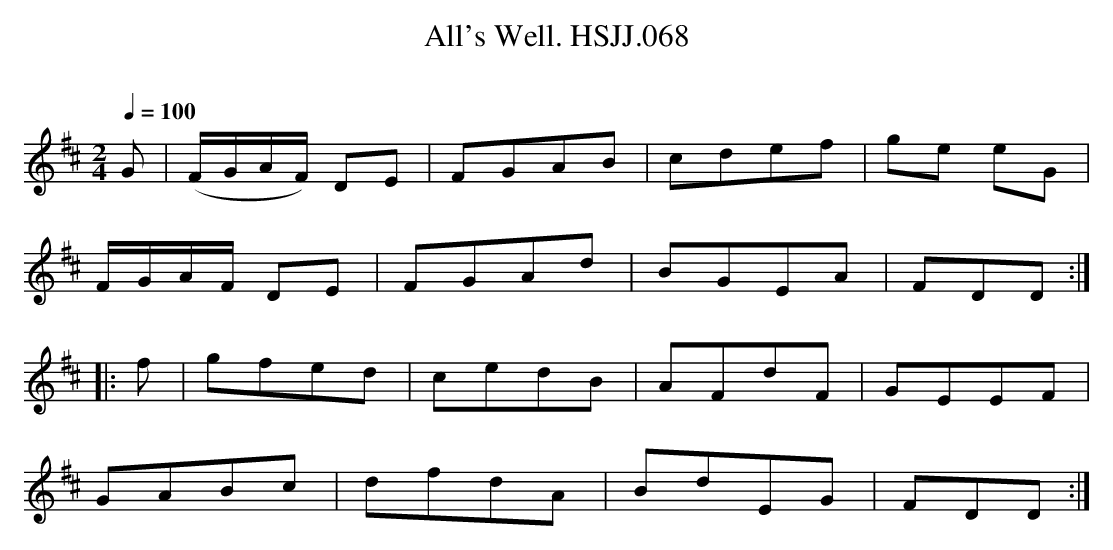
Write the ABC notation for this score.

X:1
T:All's Well. HSJJ.068
M:2/4
L:1/8
Q:1/4=100
O:
K:D
G|(F/G/A/F/) DE|FGAB|cdef|ge eG|
F/G/A/F/ DE|FGAd|BGEA|FDD:|
|:f|gfed|cedB|AFdF|GEEF|
GABc|dfdA|BdEG|FDD:|
